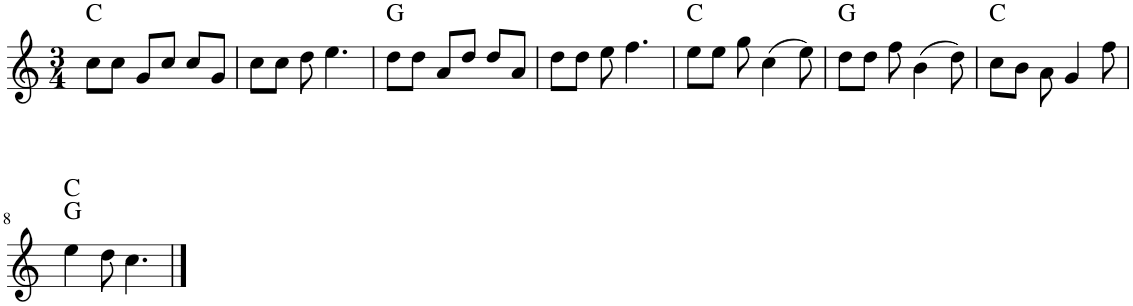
**kern	**harte
*part1	*part1
*staff1	*
*I"Choir	*
*I'Ch	*
*clefG2	*
*k[]	*
*M3/4	*
=1	=1
8cc\L	C:maj
8cc\J	.
8g/L	.
8cc/J	.
8cc/L	.
8g/J	.
=2	=2
8cc\L	.
8cc\J	.
8dd\	.
4.ee\	.
=3	=3
8dd\L	G:maj
8dd\J	.
8a/L	.
8dd/J	.
8dd/L	.
8a/J	.
=4	=4
8dd\L	.
8dd\J	.
8ee\	.
4.ff\	.
=5	=5
8ee\L	C:maj
8ee\J	.
8gg\	.
(4cc\	.
8ee\)	.
=6	=6
8dd\L	G:maj
8dd\J	.
8ff\	.
(4b\	.
8dd\)	.
=7	=7
8cc\L	C:maj
8b\J	.
8a\	.
4g/	.
8ff\	.
!!LO:LB:g=z
=8	=8
4ee\	G:maj C:maj
8dd\	.
4.cc\	.
==	==
*-	*-
